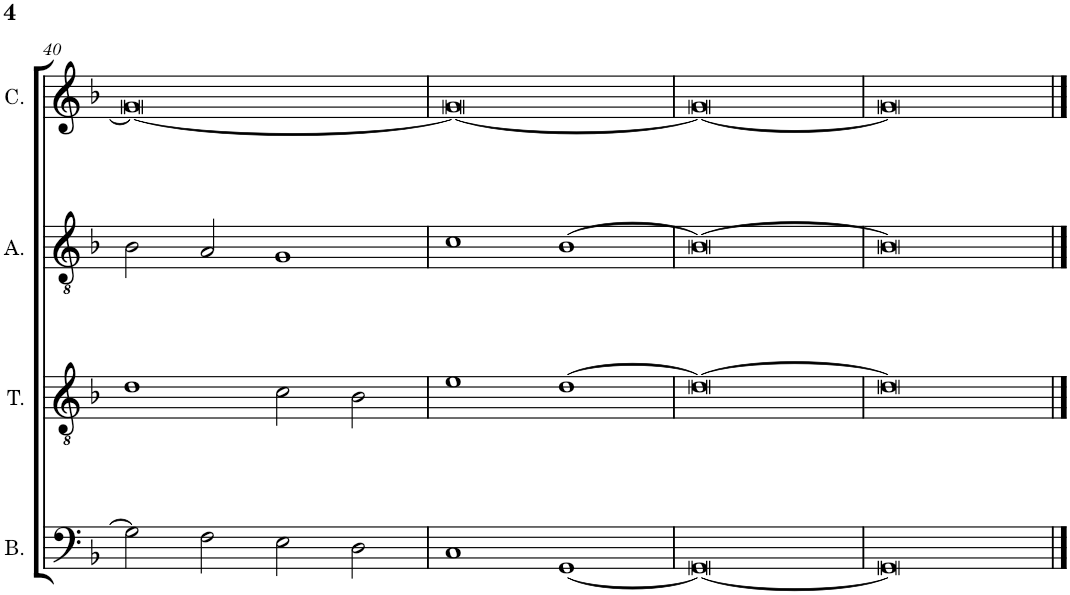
**kern	**kern	**kern	**kern
*part4	*part3	*part2	*part1
*staff4	*staff3	*staff2	*staff1
*I"Bassus	*I"Tenor	*I"Altus	*I"Cantus
*I'B.	*I'T.	*I'A.	*I'C.
!!LO:PB:g=z
*clefF4	*clefGv2	*clefGv2	*clefG2
*k[b-]	*k[b-]	*k[b-]	*k[b-]
*M2/1	*M2/1	*M2/1	*M2/1
=40	=40	=40	=40
2G\]	1d	2B-\	0g_
2F\	.	2A/	.
2E\	2c\	1G	.
2D\	2B-\	.	.
=41	=41	=41	=41
1C	1e	1c	0g_
[1GG	[1d	[1B-	.
=42	=42	=42	=42
0GG_	0d_	0B-_	0g_
=43	=43	=43	=43
0GG]	0d]	0B-]	0g]
==	==	==	==
*-	*-	*-	*-
